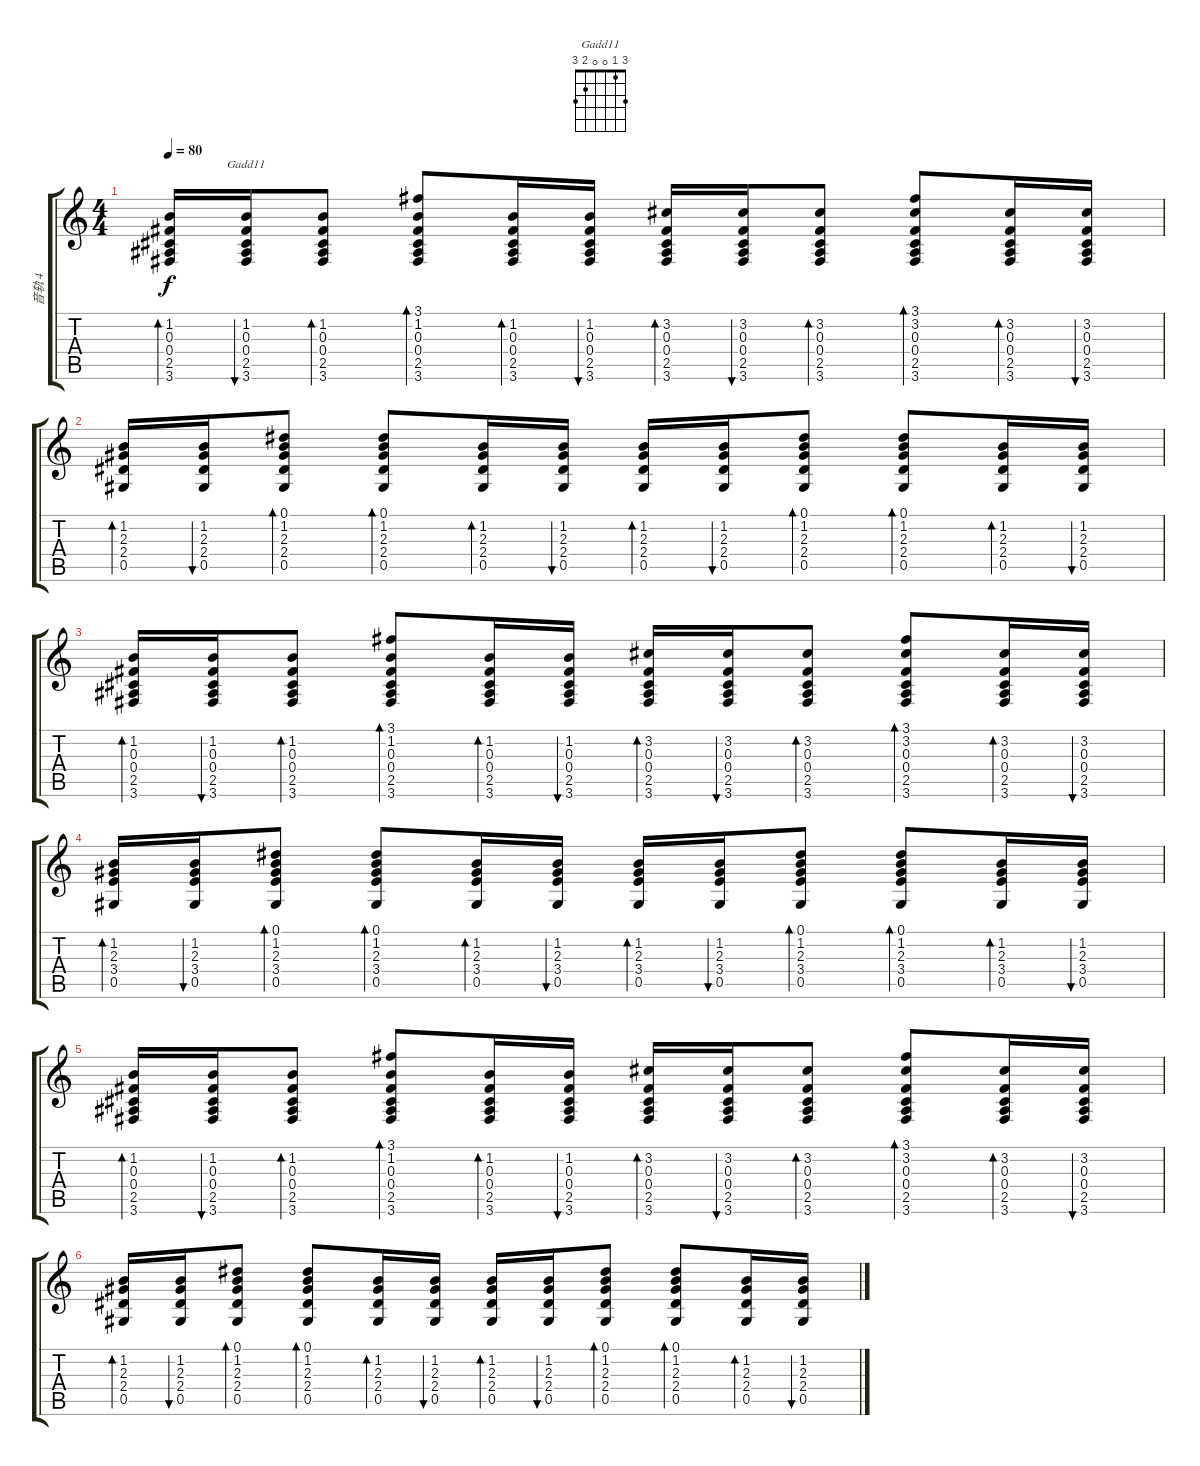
\track ("音轨 4" "音轨 4") {instrument acousticguitarsteel}
\staff {score tabs}
\tuning (Eb4 Bb3 Gb3 Db3 Ab2 Eb2) {hide}
\chord ("Gadd11" 3 1 0 0 2 3)
\ts (4 4)
\tempo 80
\clef g2
\ks c
(1.2 0.3 0.4 2.5 3.6).16{bd 30 dy f} (1.2 0.3 0.4 2.5 3.6).16{bu 30 ch "Gadd11"} (1.2 0.3 0.4 2.5 3.6).8{bd 30} (3.1 1.2 0.3 0.4 2.5 3.6).8{bd 30} (1.2 0.3 0.4 2.5 3.6).16{bd 30} (1.2 0.3 0.4 2.5 3.6).16{bu 30} (3.2 0.3 0.4 2.5 3.6).16{bd 30} (3.2 0.3 0.4 2.5 3.6).16{bu 30} (3.2 0.3 0.4 2.5 3.6).8{bd 30} (3.1 3.2 0.3 0.4 2.5 3.6).8{bd 30} (3.2 0.3 0.4 2.5 3.6).16{bd 30} (3.2 0.3 0.4 2.5 3.6).16{bu 30} |
(1.2 2.3 2.4 0.5).16{bd 30} (1.2 2.3 2.4 0.5).16{bu 30} (0.1 1.2 2.3 2.4 0.5).8{bd 30} (0.1 1.2 2.3 2.4 0.5).8{bd 30} (1.2 2.3 2.4 0.5).16{bd 30} (1.2 2.3 2.4 0.5).16{bu 30} (1.2 2.3 2.4 0.5).16{bd 30} (1.2 2.3 2.4 0.5).16{bu 30} (0.1 1.2 2.3 2.4 0.5).8{bd 30} (0.1 1.2 2.3 2.4 0.5).8{bd 30} (1.2 2.3 2.4 0.5).16{bd 30} (1.2 2.3 2.4 0.5).16{bu 30} |
(1.2 0.3 0.4 2.5 3.6).16{bd 30} (1.2 0.3 0.4 2.5 3.6).16{bu 30} (1.2 0.3 0.4 2.5 3.6).8{bd 30} (3.1 1.2 0.3 0.4 2.5 3.6).8{bd 30} (1.2 0.3 0.4 2.5 3.6).16{bd 30} (1.2 0.3 0.4 2.5 3.6).16{bu 30} (3.2 0.3 0.4 2.5 3.6).16{bd 30} (3.2 0.3 0.4 2.5 3.6).16{bu 30} (3.2 0.3 0.4 2.5 3.6).8{bd 30} (3.1 3.2 0.3 0.4 2.5 3.6).8{bd 30} (3.2 0.3 0.4 2.5 3.6).16{bd 30} (3.2 0.3 0.4 2.5 3.6).16{bu 30} |
(1.2 2.3 3.4 0.5).16{bd 30} (1.2 2.3 3.4 0.5).16{bu 30} (0.1 1.2 2.3 3.4 0.5).8{bd 30} (0.1 1.2 2.3 3.4 0.5).8{bd 30} (1.2 2.3 3.4 0.5).16{bd 30} (1.2 2.3 3.4 0.5).16{bu 30} (1.2 2.3 3.4 0.5).16{bd 30} (1.2 2.3 3.4 0.5).16{bu 30} (0.1 1.2 2.3 3.4 0.5).8{bd 30} (0.1 1.2 2.3 3.4 0.5).8{bd 30} (1.2 2.3 3.4 0.5).16{bd 30} (1.2 2.3 3.4 0.5).16{bu 30} |
(1.2 0.3 0.4 2.5 3.6).16{bd 30} (1.2 0.3 0.4 2.5 3.6).16{bu 30} (1.2 0.3 0.4 2.5 3.6).8{bd 30} (3.1 1.2 0.3 0.4 2.5 3.6).8{bd 30} (1.2 0.3 0.4 2.5 3.6).16{bd 30} (1.2 0.3 0.4 2.5 3.6).16{bu 30} (3.2 0.3 0.4 2.5 3.6).16{bd 30} (3.2 0.3 0.4 2.5 3.6).16{bu 30} (3.2 0.3 0.4 2.5 3.6).8{bd 30} (3.1 3.2 0.3 0.4 2.5 3.6).8{bd 30} (3.2 0.3 0.4 2.5 3.6).16{bd 30} (3.2 0.3 0.4 2.5 3.6).16{bu 30} |
(1.2 2.3 2.4 0.5).16{bd 30 volume 6 balance 6} (1.2 2.3 2.4 0.5).16{bu 30} (0.1 1.2 2.3 2.4 0.5).8{bd 30} (0.1 1.2 2.3 2.4 0.5).8{bd 30} (1.2 2.3 2.4 0.5).16{bd 30} (1.2 2.3 2.4 0.5).16{bu 30} (1.2 2.3 2.4 0.5).16{bd 30} (1.2 2.3 2.4 0.5).16{bu 30} (0.1 1.2 2.3 2.4 0.5).8{bd 30} (0.1 1.2 2.3 2.4 0.5).8{bd 30} (1.2 2.3 2.4 0.5).16{bd 30} (1.2 2.3 2.4 0.5).16{bu 30}
